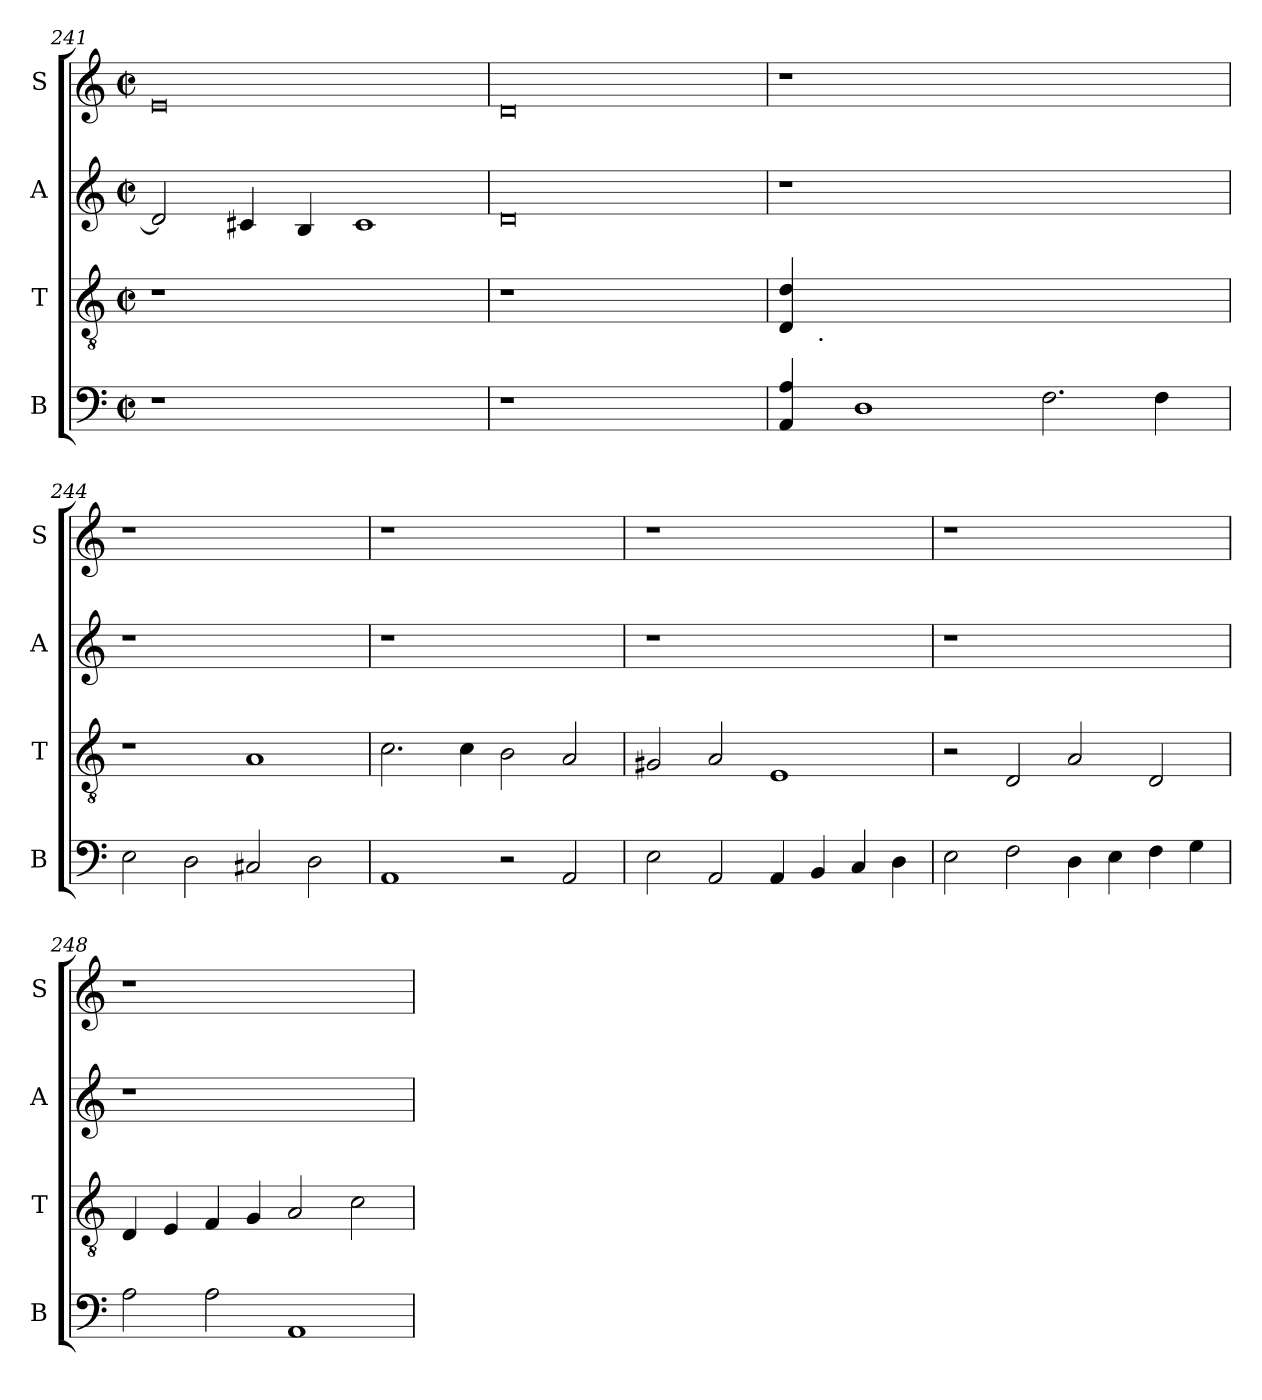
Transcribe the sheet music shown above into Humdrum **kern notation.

**kern	**kern	**kern	**kern
*part4	*part3	*part2	*part1
*staff4	*staff3	*staff2	*staff1
*I"B	*I"T	*I"A	*I"S
*I'B	*I'T	*I'A	*I'S
*clefF4	*clefGv2	*clefG2	*clefG2
*k[]	*k[]	*k[]	*k[]
*C:	*C:	*C:	*C:
*M2/2	*M2/2	*M2/2	*M2/2
*met(c|)	*met(c|)	*met(c|)	*met(c|)
=241	=241	=241	=241
1r	1r	2d/]	0e
.	.	4c#/	.
.	.	4B/	.
1ryy	1ryy	1c#	.
=242	=242	=242	=242
1r	1r	0d	0d
1ryy	1ryy	.	.
!!LO:PB:g=z
=243!	=243!	=243!	=243!
*	*^	*	*
4AA/ 4A/	4D/ 4d/	8ryy	1r	1r
!	!	!LO:TX:b:t=.	!	!
.	.	1ryy	.	.
1D	0ryy	.	.	.
.	.	.	1ryy	1ryy
.	.	1ryy	.	.
2.F\	.	.	.	.
4F\	.	.	4ryy	4ryy
.	.	8ryy	.	.
*	*v	*v	*	*
=244	=244	=244	=244
2E\	1r	1r	1r
2D\	.	.	.
2C#X/	1A	1ryy	1ryy
2D\	.	.	.
=245	=245	=245	=245
1AA	2.c\	1r	1r
.	4c\	.	.
2r	2B\	1ryy	1ryy
2AA/	2A/	.	.
=246	=246	=246	=246
2E\	2G#X/	1r	1r
2AA/	2A/	.	.
4AA/	1E	1ryy	1ryy
4BB/	.	.	.
4C/	.	.	.
4D\	.	.	.
=247	=247	=247	=247
2E\	2r	1r	1r
2F\	2D/	.	.
4D\	2A/	1ryy	1ryy
4E\	.	.	.
4F\	2D/	.	.
4G\	.	.	.
!!LO:LB:g=z
=248	=248	=248	=248
2A\	4D/	1r	1r
.	4E/	.	.
2A\	4F/	.	.
.	4G/	.	.
1AA	2A/	1ryy	1ryy
.	2c\	.	.
=	=	=	=
*-	*-	*-	*-
